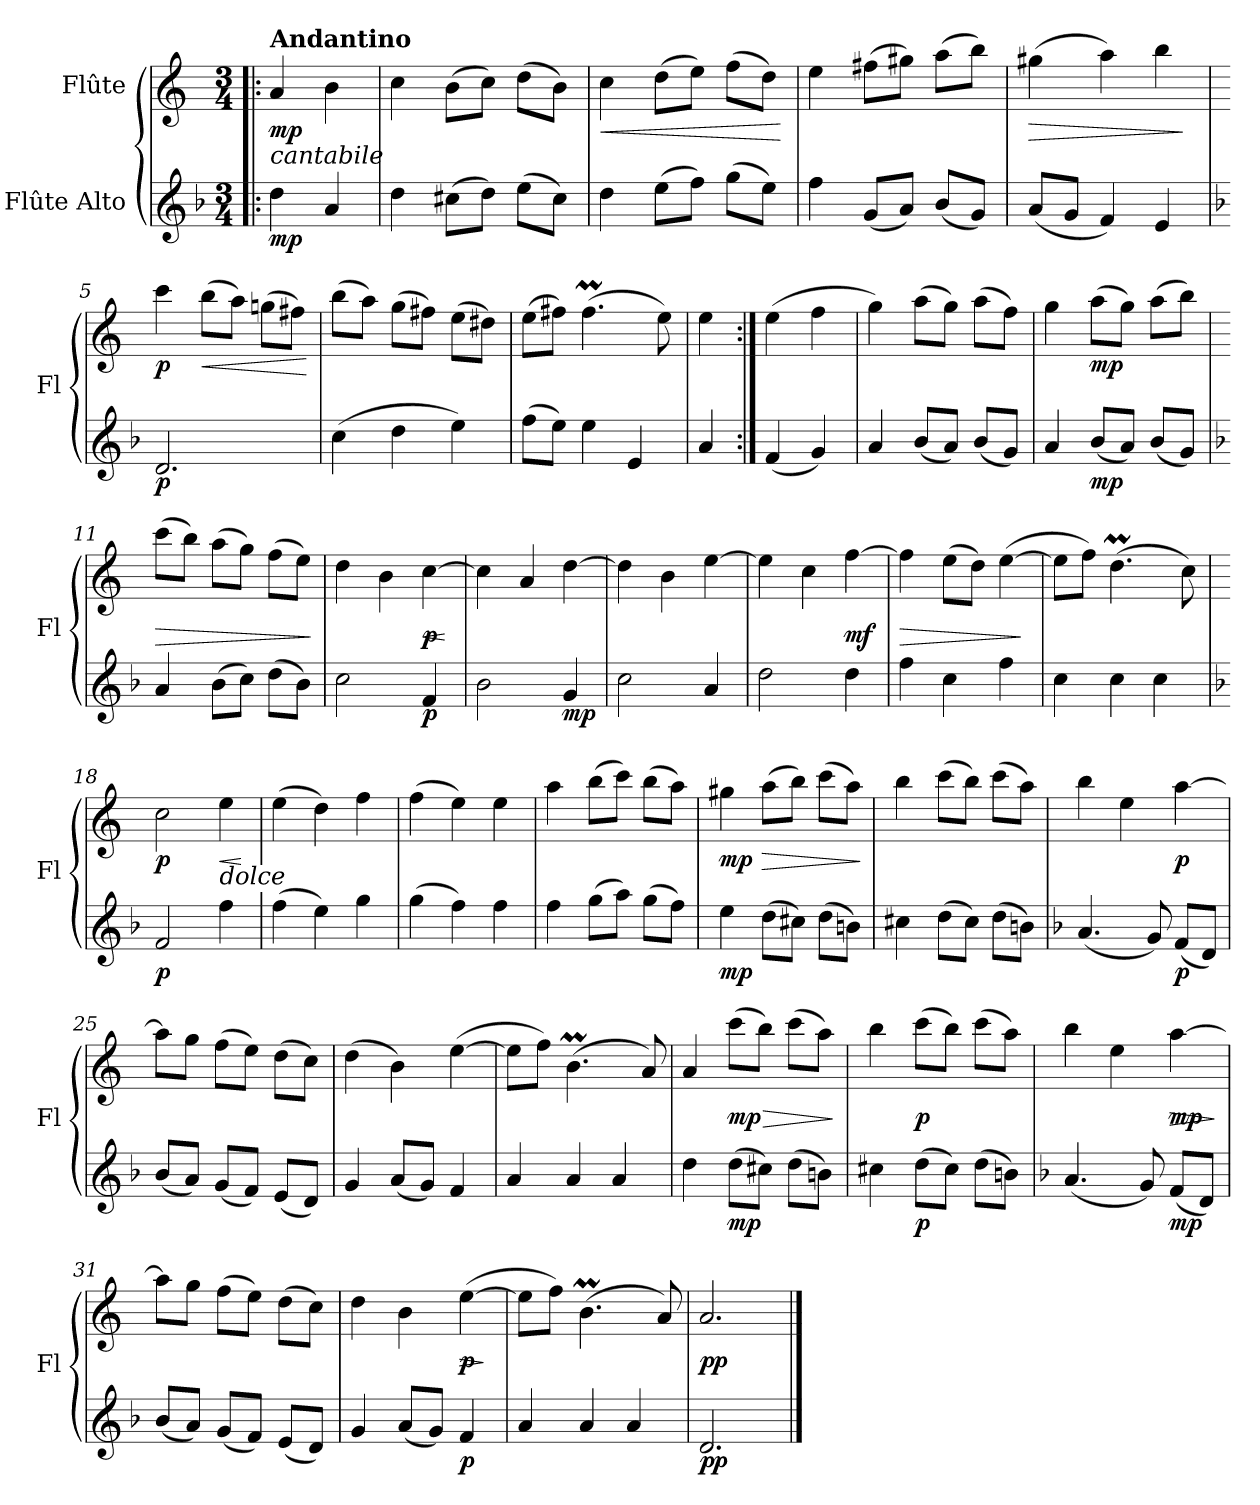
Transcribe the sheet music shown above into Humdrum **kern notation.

**kern	**dynam	**kern	**dynam
*part2	*part2	*part1	*part1
*staff2	*staff2	*staff1	*staff1
*I"Flûte Alto	*	*I"Flûte	*
*I'Fl	*	*I'Fl	*
*clefG2	*	*clefG2	*
*ITrd3c5	*	*	*
*k[]	*	*k[]	*
*M3/4	*	*M3/4	*
=!|:	=!|:	=!|:	=!|:
!	!	!LO:TX:a:B:t=Andantino	!
!	!	!LO:TX:b:i:t=cantabile	!
!	!LO:DY:b	!	!LO:DY:b
4a\	mp	4a/	mp
4e/	.	4b\	.
=1	=1	=1	=1
4a\	.	4cc\	.
(>8g#X\L	.	(>8b\L	.
8a\J)	.	8cc\J)	.
(>8b\L	.	(>8dd\L	.
8g#\J)	.	8b\J)	.
=2	=2	=2	=2
!	!	!	!LO:HP:b
4a\	.	4cc\	<
(>8b\L	.	(>8dd\L	.
8cc\J)	.	8ee\J)	.
(>8dd\L	.	(>8ff\L	.
8b\J)	.	8dd\J)	.
.	.	.	[
=3	=3	=3	=3
4cc\	.	4ee\	.
(<8d/L	.	(>8ff#X\L	.
8e/J)	.	8gg#X\J)	.
(<8f/L	.	(>8aa\L	.
8d/J)	.	8bb\J)	.
=4	=4	=4	=4
!	!	!	!LO:HP:b
(<8e/L	.	(>4gg#X\	>
8d/J	.	.	.
4c/)	.	4aa\)	.
4B/	.	4bb\	.
.	.	.	]
!!LO:LB:g=z
=5	=5	=5	=5
*k[]	*	*	*
!	!LO:DY:b	!	!LO:DY:b
2.A/	p	4ccc\	p
!	!	!	!LO:HP:b
.	.	(>8bb\L	<
.	.	8aa\J)	.
.	.	(>8ggn\L	.
.	.	8ff#X\J)	.
.	.	.	[
=6	=6	=6	=6
(>4g\	.	(>8bb\L	.
.	.	8aa\J)	.
4a\	.	(>8gg\L	.
.	.	8ff#X\J)	.
4b\)	.	(>8ee\L	.
.	.	8dd#X\J)	.
=7	=7	=7	=7
(>8cc\L	.	(>8ee\L	.
8b\J)	.	8ff#X\J)	.
4b\	.	(>4.ff#m\	.
4B/	.	.	.
.	.	8ee\)	.
=8	=8	=8	=8
4e/	.	4ee\	.
=8X1:|!	=8X1:|!	=8X1:|!	=8X1:|!
(<4c/	.	(>4ee\	.
4d/)	.	4ff\	.
=9	=9	=9	=9
4e/	.	4gg\)	.
(<8f/L	.	(>8aa\L	.
8e/J)	.	8gg\J)	.
(<8f/L	.	(>8aa\L	.
8d/J)	.	8ff\J)	.
=10	=10	=10	=10
4e/	.	4gg\	.
!	!LO:DY:b	!	!LO:DY:b
(<8f/L	mp	(>8aa\L	mp
8e/J)	.	8gg\J)	.
(<8f/L	.	(>8aa\L	.
8d/J)	.	8bb\J)	.
!!LO:LB:g=z
=11	=11	=11	=11
*k[]	*	*	*
!	!	!	!LO:HP:b
4e/	.	(>8ccc\L	>
.	.	8bb\J)	.
(>8f\L	.	(>8aa\L	.
8g\J)	.	8gg\J)	.
(>8a\L	.	(>8ff\L	.
8f\J)	.	8ee\J)	.
.	.	.	]
=12	=12	=12	=12
2g\	.	4dd\	.
.	.	4b\	.
!	!LO:DY:b	!	!LO:HP:b
!	!	!	!LO:DY:n=1:b
4c/	p	[4cc\	< p
.	.	.	[
=13	=13	=13	=13
2f\	.	4cc\]	.
.	.	4a/	.
!	!LO:DY:b	!	!
4d/	mp	[4dd\	.
=14	=14	=14	=14
2g\	.	4dd\]	.
.	.	4b\	.
4e/	.	[4ee\	.
=15	=15	=15	=15
2a\	.	4ee\]	.
.	.	4cc\	.
!	!	!	!LO:DY:b
4a\	.	[4ff\	mf
=16	=16	=16	=16
!	!	!	!LO:HP:b
4cc\	.	4ff\]	>
4g\	.	(>8ee\L	.
.	.	8dd\J)	.
4cc\	.	(>[4ee\	.
.	.	.	]
=17	=17	=17	=17
4g\	.	8ee\L]	.
.	.	8ff\J)	.
4g\	.	(>4.ddM\	.
4g\	.	.	.
.	.	8cc\)	.
!!LO:PB:g=z
=18	=18	=18	=18
*k[]	*	*	*
!	!LO:DY:b	!	!LO:DY:b
2c/	p	2cc\	p
!	!	!LO:TX:b:i:t=dolce	!
!	!	!	!LO:HP:b
4cc\	.	4ee\	<
.	.	.	[
=19	=19	=19	=19
(>4cc\	.	(>4ee\	.
4b\)	.	4dd\)	.
4dd\	.	4ff\	.
=20	=20	=20	=20
(>4dd\	.	(>4ff\	.
4cc\)	.	4ee\)	.
4cc\	.	4ee\	.
=21	=21	=21	=21
4cc\	.	4aa\	.
(>8dd\L	.	(>8bb\L	.
8ee\J)	.	8ccc\J)	.
(>8dd\L	.	(>8bb\L	.
8cc\J)	.	8aa\J)	.
=22	=22	=22	=22
!	!LO:DY:b	!	!LO:DY:b
4b\	mp	4gg#X\	mp
!	!	!	!LO:HP:b
(>8a\L	.	(>8aa\L	>
8g#X\J)	.	8bb\J)	.
(>8a\L	.	(>8ccc\L	.
8f#X\J)	.	8aa\J)	.
.	.	.	]
=23	=23	=23	=23
4g#X\	.	4bb\	.
(>8a\L	.	(>8ccc\L	.
8g#\J)	.	8bb\J)	.
(>8a\L	.	(>8ccc\L	.
8f#X\J)	.	8aa\J)	.
!!LO:LB:g=z
=24	=24	=24	=24
*k[]	*	*	*
(<4.e/	.	4bb\	.
.	.	4ee\	.
8d/)	.	.	.
!	!LO:DY:b	!	!LO:DY:b
(<8c/L	p	[4aa\	p
8A/J)	.	.	.
=25	=25	=25	=25
(<8f/L	.	8aa\L]	.
8e/J)	.	8gg\J	.
(<8d/L	.	(>8ff\L	.
8c/J)	.	8ee\J)	.
(<8B/L	.	(>8dd\L	.
8A/J)	.	8cc\J)	.
=26	=26	=26	=26
4d/	.	(>4dd\	.
(<8e/L	.	4b\)	.
8d/J)	.	.	.
4c/	.	(>[4ee\	.
=27	=27	=27	=27
4e/	.	8ee\L]	.
.	.	8ff\J)	.
4e/	.	(>4.bm\	.
4e/	.	.	.
.	.	8a/)	.
=28	=28	=28	=28
4a\	.	4a/	.
!	!LO:DY:b	!	!LO:HP:b
!	!	!	!LO:DY:n=1:b
(>8a\L	mp	(>8ccc\L	> mp
8g#X\J)	.	8bb\J)	.
(>8a\L	.	(>8ccc\L	.
8f#X\J)	.	8aa\J)	.
.	.	.	]
=29	=29	=29	=29
4g#X\	.	4bb\	.
!	!LO:DY:b	!	!LO:DY:b
(>8a\L	p	(>8ccc\L	p
8g#\J)	.	8bb\J)	.
(>8a\L	.	(>8ccc\L	.
8f#X\J)	.	8aa\J)	.
!!LO:LB:g=z
=30	=30	=30	=30
*k[]	*	*	*
(<4.e/	.	4bb\	.
.	.	4ee\	.
8d/)	.	.	.
!	!LO:DY:b	!	!LO:HP:b
!	!	!	!LO:DY:n=1:b
(<8c/L	mp	[4aa\	> mp
8A/J)	.	.	.
.	.	.	]
=31	=31	=31	=31
(<8f/L	.	8aa\L]	.
8e/J)	.	8gg\J	.
(<8d/L	.	(>8ff\L	.
8c/J)	.	8ee\J)	.
(<8B/L	.	(>8dd\L	.
8A/J)	.	8cc\J)	.
=32	=32	=32	=32
4d/	.	4dd\	.
(<8e/L	.	4b\	.
8d/J)	.	.	.
!	!LO:DY:b	!	!LO:HP:b
!	!	!	!LO:DY:n=1:b
4c/	p	(>[4ee\	> p
.	.	.	]
=33	=33	=33	=33
4e/	.	8ee\L]	.
.	.	8ff\J)	.
4e/	.	(>4.bm\	.
4e/	.	.	.
.	.	8a/)	.
=34	=34	=34	=34
!	!LO:DY:b	!	!LO:DY:b
2.A/	pp	2.a/	pp
==	==	==	==
*-	*-	*-	*-
